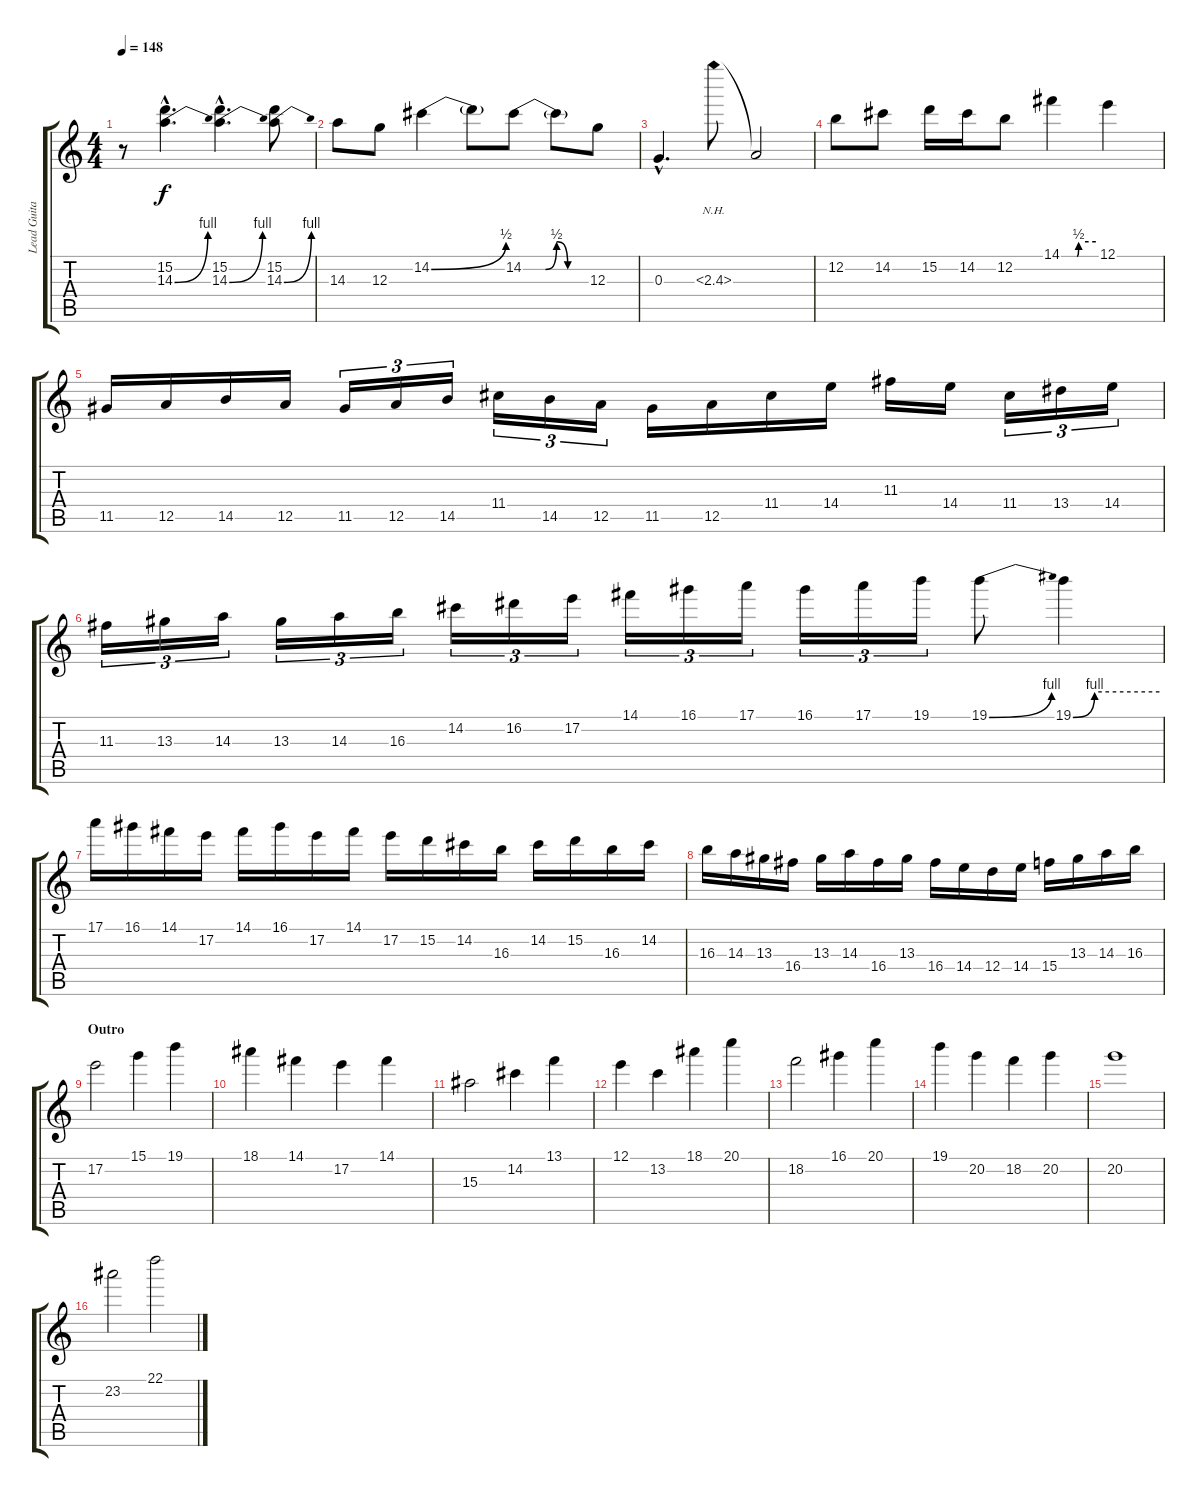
\track ("Lead Guitar" "Lead Guita") {instrument distortionguitar}
\staff {score tabs}
\tuning (E4 B3 G3 D3 A2 E2) {hide}
\ts (4 4)
\tempo 148
\clef g2
\ks c
r.8{dy f} (15.2{hac} 14.3{be (bend 0 0 60 4) hac}).4{d} (15.2{hac} 14.3{be (bend 0 0 60 4) hac}).4{d} (15.2 14.3{be (bend 0 0 60 4)}).8 |
14.3.8 12.3.8 14.2{be (bend 0 0 60 2)}.4 14.2{t}.8 14.2{be (custom 0 0 20 0 30 2 40 0 60 0)}.8 14.2{t}.8 12.3.8 |
0.3{hac}.4{d} 2.3{nh}.8 2.3{t}.2 |
12.2.8 14.2.8 15.2.16 14.2.16 12.2.8 14.1{be (custom 0 0 27 0 30 2 60 2)}.4 12.1.4 |
11.5.16 12.5.16 14.5.16 12.5.16 11.5.16{tu (3 2)} 12.5.16{tu (3 2)} 14.5.16{tu (3 2)} 11.4.16{tu (3 2)} 14.5.16{tu (3 2)} 12.5.16{tu (3 2)} 11.5.16 12.5.16 11.4.16 14.4.16 11.3.16 14.4.16 11.4.16{tu (3 2)} 13.4.16{tu (3 2)} 14.4.16{tu (3 2)} |
11.3.16{tu (3 2)} 13.3.16{tu (3 2)} 14.3.16{tu (3 2)} 13.3.16{tu (3 2)} 14.3.16{tu (3 2)} 16.3.16{tu (3 2)} 14.2.16{tu (3 2)} 16.2.16{tu (3 2)} 17.2.16{tu (3 2)} 14.1.16{tu (3 2)} 16.1.16{tu (3 2)} 17.1.16{tu (3 2)} 16.1.16{tu (3 2)} 17.1.16{tu (3 2)} 19.1.16{tu (3 2)} 19.1{be (bend 0 0 60 4)}.8 19.1{be (custom 0 0 15 4 30 4 45 4 60 4)}.4 |
17.1.16 16.1.16 14.1.16 17.2.16 14.1.16 16.1.16 17.2.16 14.1.16 17.2.16 15.2.16 14.2.16 16.3.16 14.2.16 15.2.16 16.3.16 14.2.16 |
16.3.16 14.3.16 13.3.16 16.4.16 13.3.16 14.3.16 16.4.16 13.3.16 16.4.16 14.4.16 12.4.16 14.4.16 15.4.16 13.3.16 14.3.16 16.3.16 |
\section ("" "Outro")
17.2.2 15.1.4 19.1.4 |
18.1.4 14.1.4 17.2.4 14.1.4 |
15.3.2 14.2.4 13.1.4 |
12.1.4 13.2.4 18.1.4 20.1.4 |
18.2.2 16.1.4 20.1.4 |
19.1.4 20.2.4 18.2.4 20.2.4 |
20.2.1 |
23.2.2 22.1.2
